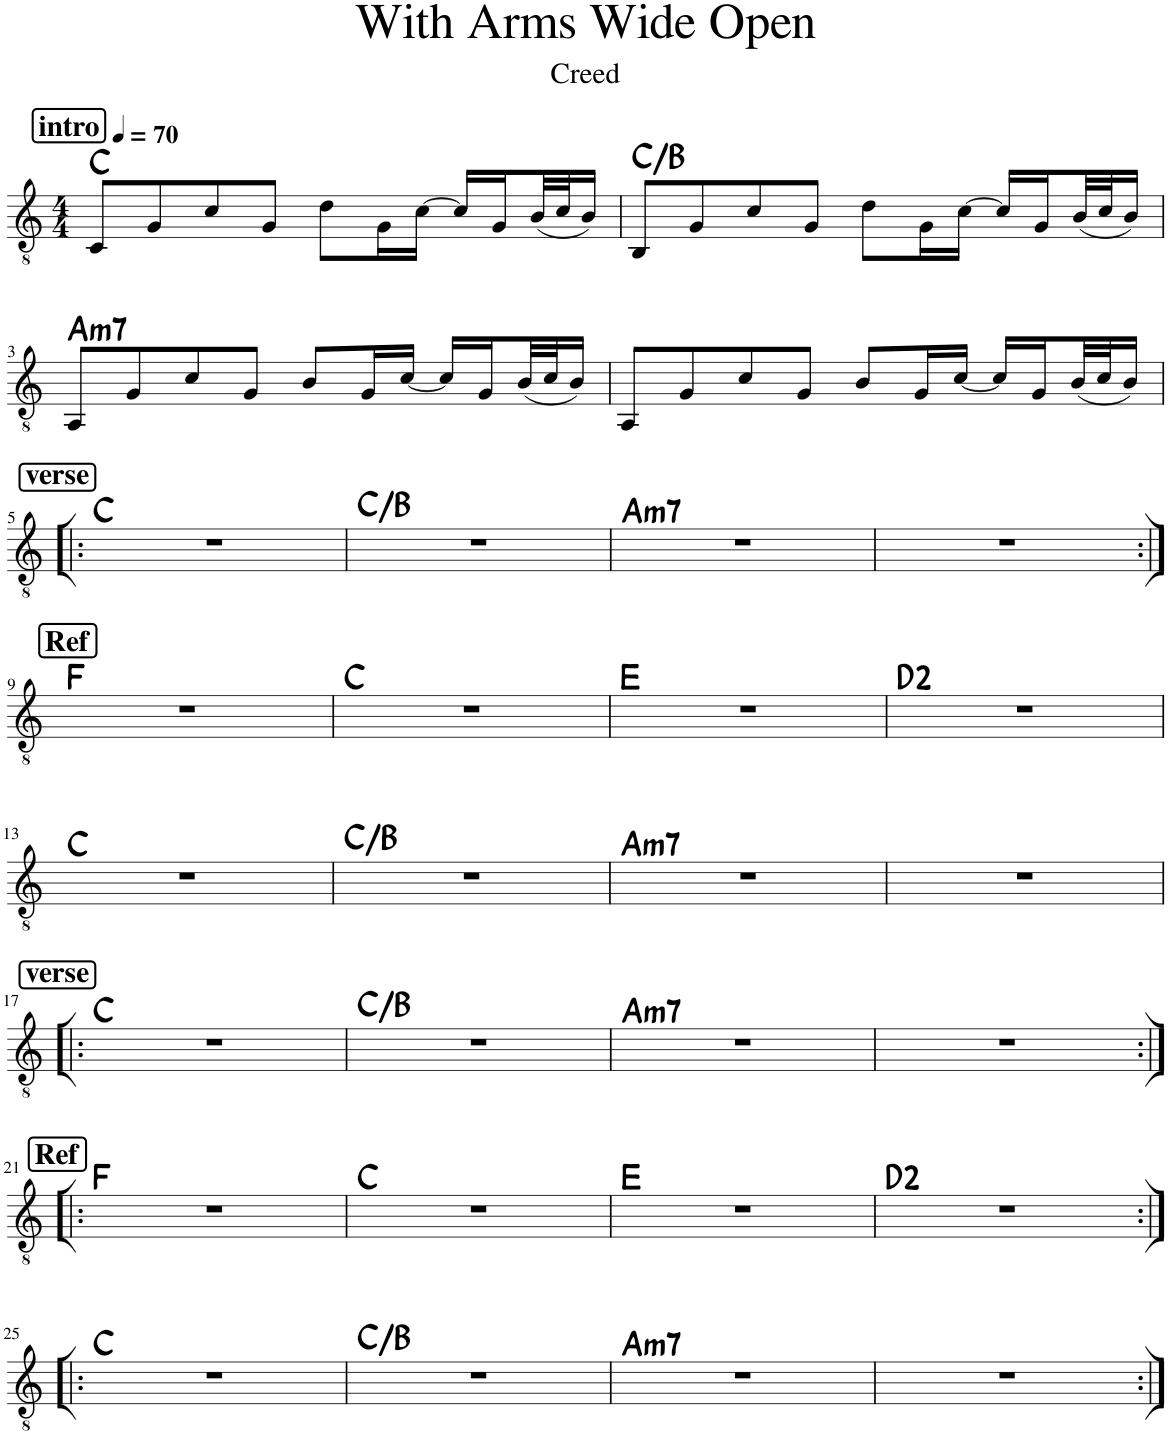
**kern	**harte
*part1	*part1
*staff1	*
*I"Classical Guitar	*
*I'Guit.	*
*clefGv2	*
*k[]	*
*M4/4	*
*MM70	*
!!LO:REH:place=s1:a:B:rj:fs=14:t=intro
=1	=1
8C/L	C:maj
8G/	.
8c/	.
8G/J	.
8d\L	.
16G\L	.
[16c\JJ	.
16c/LL]	.
16G/	.
(32B/L	.
32c/J	.
16B/JJ)	.
=2	=2
8BB/L	C:maj/7
8G/	.
8c/	.
8G/J	.
8d\L	.
16G\L	.
[16c\JJ	.
16c/LL]	.
16G/	.
(32B/L	.
32c/J	.
16B/JJ)	.
!!LO:LB:g=z
=3	=3
!	!LO:H:kt=m7
8AA/L	A:min7
8G/	.
8c/	.
8G/J	.
8B/L	.
16G/L	.
[16c/JJ	.
16c/LL]	.
16G/	.
(32B/L	.
32c/J	.
16B/JJ)	.
=4	=4
8AA/L	.
8G/	.
8c/	.
8G/J	.
8B/L	.
16G/L	.
[16c/JJ	.
16c/LL]	.
16G/	.
(32B/L	.
32c/J	.
16B/JJ)	.
!!LO:LB:g=z
!!LO:REH:place=s1:a:B:rj:fs=14:t=verse
=5!|:	=5!|:
1r	C:maj
=6	=6
1r	C:maj/7
=7	=7
!	!LO:H:kt=m7
1r	A:min7
=8	=8
1r	.
!!LO:LB:g=z
!!LO:REH:place=s1:a:B:rj:fs=14:t=Ref
=9:|!	=9:|!
1r	F:maj
=10	=10
1r	C:maj
=11	=11
1r	E:maj
=12	=12
1r	D:maj(2)
!!LO:LB:g=z
=13	=13
1r	C:maj
=14	=14
1r	C:maj/7
=15	=15
!	!LO:H:kt=m7
1r	A:min7
=16	=16
1r	.
!!LO:LB:g=z
!!LO:REH:place=s1:a:B:rj:fs=14:t=verse
=17!|:	=17!|:
1r	C:maj
=18	=18
1r	C:maj/7
=19	=19
!	!LO:H:kt=m7
1r	A:min7
=20	=20
1r	.
!!LO:LB:g=z
!!LO:REH:place=s1:a:B:rj:fs=14:t=Ref
=21:|!|:	=21:|!|:
1r	F:maj
=22	=22
1r	C:maj
=23	=23
1r	E:maj
=24	=24
1r	D:maj(2)
!!LO:LB:g=z
=25:|!|:	=25:|!|:
1r	C:maj
=26	=26
1r	C:maj/7
=27	=27
!	!LO:H:kt=m7
1r	A:min7
=28	=28
1r	.
=:|!	=:|!
*-	*-
